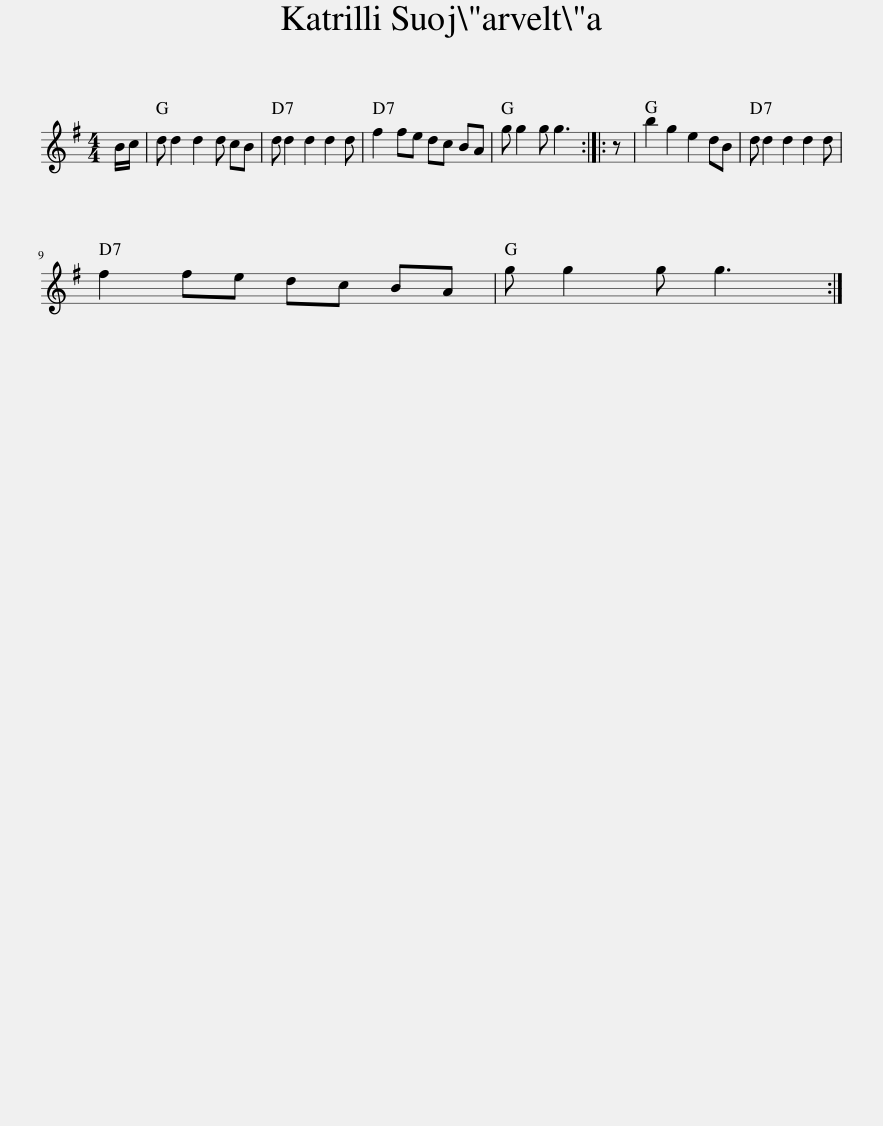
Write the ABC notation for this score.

X:1
L:1/8
M:4/4
I:linebreak $
K:G
V:1 treble
V:1
 B/c/ | d d2 d2 d cB | d d2 d2 d2 d | f2 fe dc BA | g g2 g g3 :: %5
 z | b2 g2 e2 dB | d d2 d2 d2 d |$ f2 fe dc BA | g g2 g g3 :| %10
